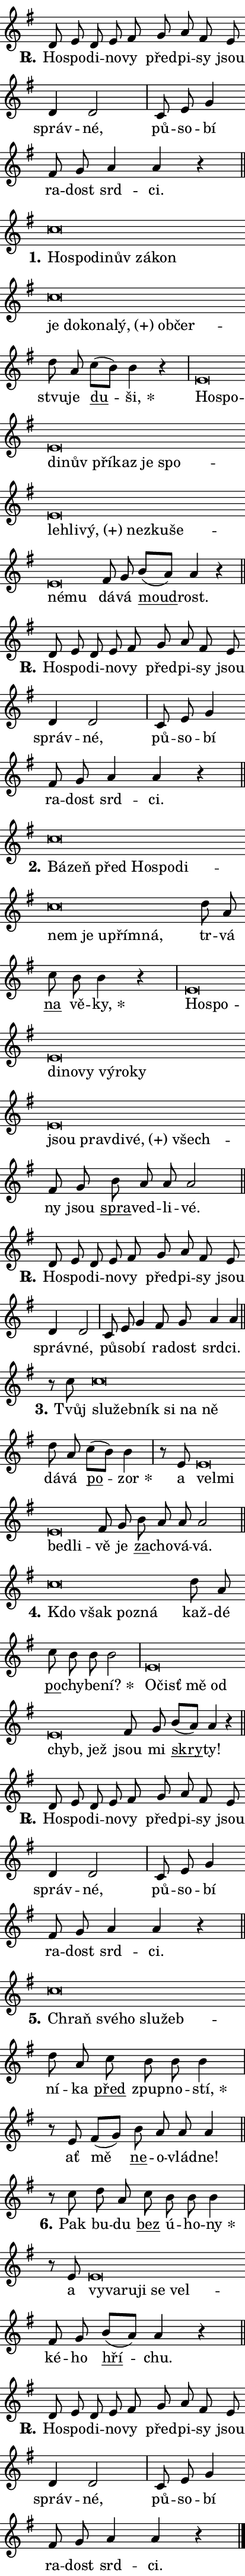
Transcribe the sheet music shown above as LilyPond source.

\version "2.22.1"
\header { tagline = "" }
\paper {
  indent = 0\cm
  top-margin = 0\cm
  right-margin = 0\cm
  bottom-margin = 0\cm
  left-margin = 0\cm
  paper-width = 7\cm
  page-breaking = #ly:one-page-breaking
  system-system-spacing.basic-distance = #11
  score-system-spacing.basic-distance = #11
  ragged-last = ##f
}


%% Author: Thomas Morley
%% https://lists.gnu.org/archive/html/lilypond-user/2020-05/msg00002.html
#(define (line-position grob)
"Returns position of @var[grob} in current system:
   @code{'start}, if at first time-step
   @code{'end}, if at last time-step
   @code{'middle} otherwise
"
  (let* ((col (ly:item-get-column grob))
         (ln (ly:grob-object col 'left-neighbor))
         (rn (ly:grob-object col 'right-neighbor))
         (col-to-check-left (if (ly:grob? ln) ln col))
         (col-to-check-right (if (ly:grob? rn) rn col))
         (break-dir-left
           (and
             (ly:grob-property col-to-check-left 'non-musical #f)
             (ly:item-break-dir col-to-check-left)))
         (break-dir-right
           (and
             (ly:grob-property col-to-check-right 'non-musical #f)
             (ly:item-break-dir col-to-check-right))))
        (cond ((eqv? 1 break-dir-left) 'start)
              ((eqv? -1 break-dir-right) 'end)
              (else 'middle))))

#(define (tranparent-at-line-position vctor)
  (lambda (grob)
  "Relying on @code{line-position} select the relevant enry from @var{vctor}.
Used to determine transparency,"
    (case (line-position grob)
      ((end) (not (vector-ref vctor 0)))
      ((middle) (not (vector-ref vctor 1)))
      ((start) (not (vector-ref vctor 2))))))

noteHeadBreakVisibility =
#(define-music-function (break-visibility)(vector?)
"Makes @code{NoteHead}s transparent relying on @var{break-visibility}"
#{
  \override NoteHead.transparent =
    #(tranparent-at-line-position break-visibility)
#})

#(define delete-ledgers-for-transparent-note-heads
  (lambda (grob)
    "Reads whether a @code{NoteHead} is transparent.
If so this @code{NoteHead} is removed from @code{'note-heads} from
@var{grob}, which is supposed to be @code{LedgerLineSpanner}.
As a result ledgers are not printed for this @code{NoteHead}"
    (let* ((nhds-array (ly:grob-object grob 'note-heads))
           (nhds-list
             (if (ly:grob-array? nhds-array)
                 (ly:grob-array->list nhds-array)
                 '()))
           ;; Relies on the transparent-property being done before
           ;; Staff.LedgerLineSpanner.after-line-breaking is executed.
           ;; This is fragile ...
           (to-keep
             (remove
               (lambda (nhd)
                 (ly:grob-property nhd 'transparent #f))
               nhds-list)))
      ;; TODO find a better method to iterate over grob-arrays, similiar
      ;; to filter/remove etc for lists
      ;; For now rebuilt from scratch
      (set! (ly:grob-object grob 'note-heads)  '())
      (for-each
        (lambda (nhd)
          (ly:pointer-group-interface::add-grob grob 'note-heads nhd))
        to-keep))))

hideNotes = {
  \noteHeadBreakVisibility #begin-of-line-visible
}
unHideNotes = {
  \noteHeadBreakVisibility #all-visible
}

% work-around for resetting accidentals
% https://lilypond.org/doc/v2.23/Documentation/notation/displaying-rhythms#unmetered-music
cadenzaMeasure = {
  \cadenzaOff
  \partial 1024 s1024
  \cadenzaOn
}

#(define-markup-command (accent layout props text) (markup?)
  "Underline accented syllable"
  (interpret-markup layout props
    #{\markup \override #'(offset . 4.3) \underline { #text }#}))

responsum = \markup \concat {
  "R" \hspace #-1.05 \path #0.1 #'((moveto 0 0.07) (lineto 0.9 0.8)) \hspace #0.05 "."
}

\layout {
    \context {
        \Staff
        \remove "Time_signature_engraver"
        \override LedgerLineSpanner.after-line-breaking = #delete-ledgers-for-transparent-note-heads
    }
    \context {
        \Voice {
            \override NoteHead.output-attributes = #'((class . "notehead"))
            \override Hairpin.height = #0.55
        }
    }
    \context {
        \Lyrics {
            \override StanzaNumber.output-attributes = #'((class . "stanzanumber"))
            \override LyricSpace.minimum-distance = #0.9
            \override LyricText.font-name = #"TeX Gyre Schola"
            \override LyricText.font-size = 1
            \override StanzaNumber.font-name = #"TeX Gyre Schola Bold"
            \override StanzaNumber.font-size = 1
        }
    }
}

% magnetic-lyrics.ily
%
%   written by
%     Jean Abou Samra <jean@abou-samra.fr>
%     Werner Lemberg <wl@gnu.org>
%
%   adapted by
%     Jiri Hon <jiri.hon@gmail.com>
%
% Version 2022-Apr-15

% https://www.mail-archive.com/lilypond-user@gnu.org/msg149350.html

#(define (Left_hyphen_pointer_engraver context)
   "Collect syllable-hyphen-syllable occurrences in lyrics and store
them in properties.  This engraver only looks to the left.  For
example, if the lyrics input is @code{foo -- bar}, it does the
following.

@itemize @bullet
@item
Set the @code{text} property of the @code{LyricHyphen} grob between
@q{foo} and @q{bar} to @code{foo}.

@item
Set the @code{left-hyphen} property of the @code{LyricText} grob with
text @q{foo} to the @code{LyricHyphen} grob between @q{foo} and
@q{bar}.
@end itemize

Use this auxiliary engraver in combination with the
@code{lyric-@/text::@/apply-@/magnetic-@/offset!} hook."
   (let ((hyphen #f)
         (text #f))
     (make-engraver
      (acknowledgers
       ((lyric-syllable-interface engraver grob source-engraver)
        (set! text grob)))
      (end-acknowledgers
       ((lyric-hyphen-interface engraver grob source-engraver)
        ;(when (not (grob::has-interface grob 'lyric-space-interface))
          (set! hyphen grob)));)
      ((stop-translation-timestep engraver)
       (when (and text hyphen)
         (ly:grob-set-object! text 'left-hyphen hyphen))
       (set! text #f)
       (set! hyphen #f)))))

#(define (lyric-text::apply-magnetic-offset! grob)
   "If the space between two syllables is less than the value in
property @code{LyricText@/.details@/.squash-threshold}, move the right
syllable to the left so that it gets concatenated with the left
syllable.

Use this function as a hook for
@code{LyricText@/.after-@/line-@/breaking} if the
@code{Left_@/hyphen_@/pointer_@/engraver} is active."
   (let ((hyphen (ly:grob-object grob 'left-hyphen #f)))
     (when hyphen
       (let ((left-text (ly:spanner-bound hyphen LEFT)))
         (when (grob::has-interface left-text 'lyric-syllable-interface)
           (let* ((common (ly:grob-common-refpoint grob left-text X))
                  (this-x-ext (ly:grob-extent grob common X))
                  (left-x-ext
                   (begin
                     ;; Trigger magnetism for left-text.
                     (ly:grob-property left-text 'after-line-breaking)
                     (ly:grob-extent left-text common X)))
                  ;; `delta` is the gap width between two syllables.
                  (delta (- (interval-start this-x-ext)
                            (interval-end left-x-ext)))
                  (details (ly:grob-property grob 'details))
                  (threshold (assoc-get 'squash-threshold details 0.2)))
             (when (< delta threshold)
               (let* (;; We have to manipulate the input text so that
                      ;; ligatures crossing syllable boundaries are not
                      ;; disabled.  For languages based on the Latin
                      ;; script this is essentially a beautification.
                      ;; However, for non-Western scripts it can be a
                      ;; necessity.
                      (lt (ly:grob-property left-text 'text))
                      (rt (ly:grob-property grob 'text))
                      (is-space (grob::has-interface hyphen 'lyric-space-interface))
                      (space (if is-space " " ""))
                      (space-markup (grob-interpret-markup grob " "))
                      (space-size (interval-length (ly:stencil-extent space-markup X)))
                      (extra-delta (if is-space space-size 0))
                      ;; Append new syllable.
                      (ltrt-space (if (and (string? lt) (string? rt))
                                (string-append lt space rt)
                                (make-concat-markup (list lt space rt))))
                      ;; Right-align `ltrt` to the right side.
                      (ltrt-space-markup (grob-interpret-markup
                               grob
                               (make-translate-markup
                                (cons (interval-length this-x-ext) 0)
                                (make-right-align-markup ltrt-space)))))
                 (begin
                   ;; Don't print `left-text`.
                   (ly:grob-set-property! left-text 'stencil #f)
                   ;; Set text and stencil (which holds all collected
                   ;; syllables so far) and shift it to the left.
                   (ly:grob-set-property! grob 'text ltrt-space)
                   (ly:grob-set-property! grob 'stencil ltrt-space-markup)
                   (ly:grob-translate-axis! grob (- (- delta extra-delta)) X))))))))))


#(define (lyric-hyphen::displace-bounds-first grob)
   ;; Make very sure this callback isn't triggered too early.
   (let ((left (ly:spanner-bound grob LEFT))
         (right (ly:spanner-bound grob RIGHT)))
     (ly:grob-property left 'after-line-breaking)
     (ly:grob-property right 'after-line-breaking)
     (ly:lyric-hyphen::print grob)))

squashThreshold = #0.4

\layout {
  \context {
    \Lyrics
    \consists #Left_hyphen_pointer_engraver
    \override LyricText.after-line-breaking =
      #lyric-text::apply-magnetic-offset!
    \override LyricHyphen.stencil = #lyric-hyphen::displace-bounds-first
    \override LyricText.details.squash-threshold = \squashThreshold
    \override LyricHyphen.minimum-distance = 0
    \override LyricHyphen.minimum-length = \squashThreshold
  }
}

squash = \override LyricText.details.squash-threshold = 9999
unSquash = \override LyricText.details.squash-threshold = \squashThreshold

left = \override LyricText.self-alignment-X = #LEFT
unLeft = \revert LyricText.self-alignment-X

starOffset = #(lambda (grob) 
                (let ((x_offset (ly:self-alignment-interface::aligned-on-x-parent grob)))
                  (if (= x_offset 0) 0 (+ x_offset 1.2))))

star = #(define-music-function (syllable)(string?)
"Append star separator at the end of a syllable"
#{
  \once \override LyricText.X-offset = #starOffset
  \lyricmode { \markup {
    #syllable
    \override #'((font-name . "TeX Gyre Schola Bold")) \hspace #0.2 \lower #0.65 \larger "*"
  } }
#})

starAccent = #(define-music-function (syllable)(string?)
"Append star separator at the end of a syllable and make accent"
#{
  \once \override LyricText.X-offset = #starOffset
  \lyricmode { \markup {
    \accent #syllable
    \override #'((font-name . "TeX Gyre Schola Bold")) \hspace #0.2 \lower #0.65 \larger "*"
  } }
#})

breath = #(define-music-function (syllable)(string?)
"Append breathing indicator at the end of a syllable"
#{
  \lyricmode { \markup { #syllable "+" } }
#})

optionalBreath = #(define-music-function (syllable)(string?)
"Append optional breathing indicator at the end of a syllable"
#{
  \lyricmode { \markup { #syllable "(+)" } }
#})


\score {
    <<
        \new Voice = "melody" { \cadenzaOn \key g \major \relative { d'8 e d e fis \bar "" g a fis e \bar "" d4 d2 \cadenzaMeasure \bar "|" c8 e g4 \bar "" fis8 g a4 a r \cadenzaMeasure \bar "||" \break }
\relative { c''\breve*1/16 \hideNotes \breve*1/16 \bar "" \breve*1/16 \bar "" \breve*1/16 \bar "" \breve*1/16 \bar "" \breve*1/16 \bar "" \breve*1/16 \bar "" \breve*1/16 \bar "" \breve*1/16 \bar "" \breve*1/16 \bar "" \breve*1/16 \bar "" \breve*1/16 \breve*1/16 \bar "" \unHideNotes d8 a \bar "" c[( b)] b4 r \cadenzaMeasure \bar "|" e,\breve*1/16 \hideNotes \breve*1/16 \bar "" \breve*1/16 \bar "" \breve*1/16 \bar "" \breve*1/16 \bar "" \breve*1/16 \bar "" \breve*1/16 \bar "" \breve*1/16 \bar "" \breve*1/16 \bar "" \breve*1/16 \bar "" \breve*1/16 \bar "" \breve*1/16 \bar "" \breve*1/16 \bar "" \breve*1/16 \bar "" \breve*1/16 \breve*1/16 \bar "" \unHideNotes fis8 g \bar "" b[( a)] a4 r \cadenzaMeasure \bar "||" \break }
\relative { d'8 e d e fis \bar "" g a fis e \bar "" d4 d2 \cadenzaMeasure \bar "|" c8 e g4 \bar "" fis8 g a4 a r \cadenzaMeasure \bar "||" \break }
\relative { c''\breve*1/16 \hideNotes \breve*1/16 \bar "" \breve*1/16 \bar "" \breve*1/16 \bar "" \breve*1/16 \bar "" \breve*1/16 \bar "" \breve*1/16 \bar "" \breve*1/16 \bar "" \breve*1/16 \bar "" \breve*1/16 \breve*1/16 \bar "" \unHideNotes d8 a \bar "" c b b4 r \cadenzaMeasure \bar "|" e,\breve*1/16 \hideNotes \breve*1/16 \bar "" \breve*1/16 \bar "" \breve*1/16 \bar "" \breve*1/16 \bar "" \breve*1/16 \bar "" \breve*1/16 \bar "" \breve*1/16 \bar "" \breve*1/16 \bar "" \breve*1/16 \bar "" \breve*1/16 \bar "" \breve*1/16 \breve*1/16 \bar "" \unHideNotes fis8 g \bar "" b a a a2 \cadenzaMeasure \bar "||" \break }
\relative { d'8 e d e fis \bar "" g a fis e \bar "" d4 d2 \cadenzaMeasure \bar "|" c8 e g4 \bar "" fis8 g a4 a \cadenzaMeasure \bar "||" \break }
\relative { r8 c''8 c\breve*1/16 \hideNotes \breve*1/16 \bar "" \breve*1/16 \bar "" \breve*1/16 \bar "" \breve*1/16 \breve*1/16 \bar "" \unHideNotes d8 a \bar "" c[( b)] b4 \cadenzaMeasure \bar "|" r8 e,8 e\breve*1/16 \hideNotes \breve*1/16 \bar "" \breve*1/16 \breve*1/16 \bar "" \unHideNotes fis8 g \bar "" b a a a2 \cadenzaMeasure \bar "||" \break }
\relative { c''\breve*1/16 \hideNotes \breve*1/16 \bar "" \breve*1/16 \breve*1/16 \bar "" \unHideNotes d8 a \bar "" c b b b2 \cadenzaMeasure \bar "|" e,\breve*1/16 \hideNotes \breve*1/16 \bar "" \breve*1/16 \bar "" \breve*1/16 \bar "" \breve*1/16 \breve*1/16 \bar "" \unHideNotes fis8 g \bar "" b[( a)] a4 r \cadenzaMeasure \bar "||" \break }
\relative { d'8 e d e fis \bar "" g a fis e \bar "" d4 d2 \cadenzaMeasure \bar "|" c8 e g4 \bar "" fis8 g a4 a r \cadenzaMeasure \bar "||" \break }
\relative { c''\breve*1/16 \hideNotes \breve*1/16 \bar "" \breve*1/16 \bar "" \breve*1/16 \breve*1/16 \bar "" \unHideNotes d8 a \bar "" c b b b4 \cadenzaMeasure \bar "|" r8 e,8 fis[( g)] \bar "" b a a a4 \cadenzaMeasure \bar "||" \break }
\relative { r8 c''8 d8 a \bar "" c b b b4 \cadenzaMeasure \bar "|" r8 e,8 e\breve*1/16 \hideNotes \breve*1/16 \bar "" \breve*1/16 \bar "" \breve*1/16 \bar "" \breve*1/16 \breve*1/16 \bar "" \unHideNotes fis8 g \bar "" b[( a)] a4 r \cadenzaMeasure \bar "||" \break }
\relative { d'8 e d e fis \bar "" g a fis e \bar "" d4 d2 \cadenzaMeasure \bar "|" c8 e g4 \bar "" fis8 g a4 a r \cadenzaMeasure \bar "||" \break } \bar "|." }
        \new Lyrics \lyricsto "melody" { \lyricmode { \set stanza = \responsum
Ho -- spo -- di -- no -- vy před -- pi -- sy jsou správ -- né, pů -- so -- bí ra -- dost srd -- ci.
\set stanza = "1."
\left Ho -- \squash spo -- di -- nův zá -- kon je do -- ko -- na -- \optionalBreath lý, ob -- čer -- \unLeft \unSquash stvu -- je \markup \accent du -- \star ši, \left Ho -- \squash spo -- di -- nův pří -- kaz je spo -- leh -- li -- \optionalBreath vý, ne -- zku -- še -- né -- mu \unLeft \unSquash dá -- vá \markup \accent moud -- rost.
\set stanza = \responsum
Ho -- spo -- di -- no -- vy před -- pi -- sy jsou správ -- né, pů -- so -- bí ra -- dost srd -- ci.
\set stanza = "2."
\left Bá -- \squash zeň před Ho -- spo -- di -- nem je u -- přím -- ná, \unLeft \unSquash tr -- vá \markup \accent na vě -- \star ky, \left Ho -- \squash spo -- di -- no -- vy vý -- ro -- ky jsou prav -- di -- \optionalBreath vé, všech -- \unLeft \unSquash ny jsou \markup \accent spra -- ved -- li -- vé.
\set stanza = \responsum
Ho -- spo -- di -- no -- vy před -- pi -- sy jsou správ -- né, pů -- so -- bí ra -- dost srd -- ci.
\set stanza = "3."
Tvůj \left slu -- \squash žeb -- ník si na ně \unLeft \unSquash dá -- vá \markup \accent po -- \star zor a \left vel -- \squash mi bed -- li -- \unLeft \unSquash vě je \markup \accent za -- cho -- vá -- vá.
\set stanza = "4."
\left Kdo \squash však po -- zná \unLeft \unSquash kaž -- dé \markup \accent po -- chy -- be -- \star ní? \left O -- \squash čisť mě od chyb, jež \unLeft \unSquash jsou mi \markup \accent skry -- ty!
\set stanza = \responsum
Ho -- spo -- di -- no -- vy před -- pi -- sy jsou správ -- né, pů -- so -- bí ra -- dost srd -- ci.
\set stanza = "5."
\left Chraň \squash své -- ho slu -- žeb -- \unLeft \unSquash ní -- ka \markup \accent před zpup -- no -- \star stí, ať mě \markup \accent ne -- o -- vlád -- ne!
\set stanza = "6."
Pak bu -- du \markup \accent bez ú -- ho -- \star ny a \left vy -- \squash va -- ru -- ji se vel -- \unLeft \unSquash ké -- ho \markup \accent hří -- chu.
\set stanza = \responsum
Ho -- spo -- di -- no -- vy před -- pi -- sy jsou správ -- né, pů -- so -- bí ra -- dost srd -- ci. } }
    >>
    \layout {}
}
